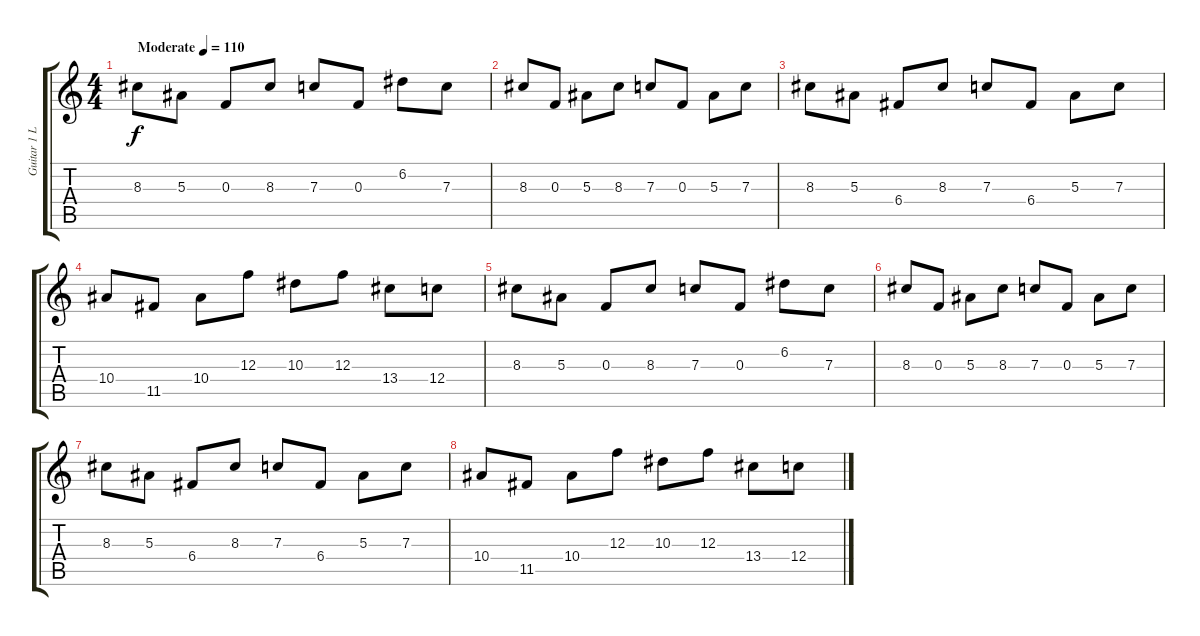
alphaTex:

\track ("Guitar 1 Lead" "Guitar 1 L") {instrument distortionguitar}
\staff {score tabs}
\tuning (D4 A3 F3 C3 G2 D2) {hide}
\ts (4 4)
\tempo (110 "Moderate")
\clef g2
\ks c
8.3.8{dy f instrument distortionguitar} 5.3.8 0.3.8 8.3.8 7.3.8 0.3.8 6.2.8 7.3.8 |
8.3.8 0.3.8 5.3.8 8.3.8 7.3.8 0.3.8 5.3.8 7.3.8 |
8.3.8 5.3.8 6.4.8 8.3.8 7.3.8 6.4.8 5.3.8 7.3.8 |
10.4.8 11.5.8 10.4.8 12.3.8 10.3.8 12.3.8 13.4.8 12.4.8 |
8.3.8 5.3.8 0.3.8 8.3.8 7.3.8 0.3.8 6.2.8 7.3.8 |
8.3.8 0.3.8 5.3.8 8.3.8 7.3.8 0.3.8 5.3.8 7.3.8 |
8.3.8 5.3.8 6.4.8 8.3.8 7.3.8 6.4.8 5.3.8 7.3.8 |
10.4.8 11.5.8 10.4.8 12.3.8 10.3.8 12.3.8 13.4.8 12.4.8
